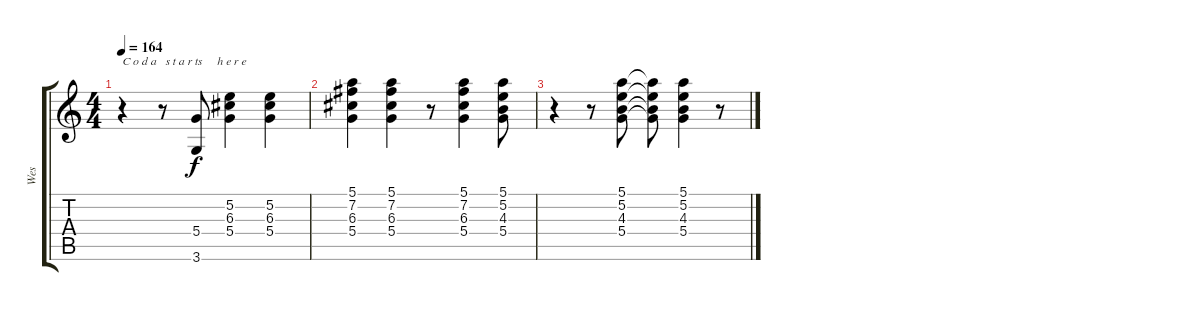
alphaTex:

\track ("Wes" "Wes") {instrument electricguitarjazz}
\staff {score tabs}
\tuning (E4 B3 G3 D3 A2 E2) {hide}
\ts (4 4)
\tempo 164
\clef g2
\ks c
r.4{txt "C o d a   s t a r ts     h e r e" dy f} r.8 (5.4 3.6).8 (5.2 6.3 5.4).4 (5.2 6.3 5.4).4 |
(5.1 7.2 6.3 5.4).4 (5.1 7.2 6.3 5.4).4 r.8 (5.1 7.2 6.3 5.4).4 (5.1 5.2 4.3 5.4).8 |
r.4 r.8 (5.1 5.2 4.3 5.4).8 (5.1{t} 5.2{t} 4.3{t} 5.4{t}).8 (5.1 5.2 4.3 5.4).4 r.8
